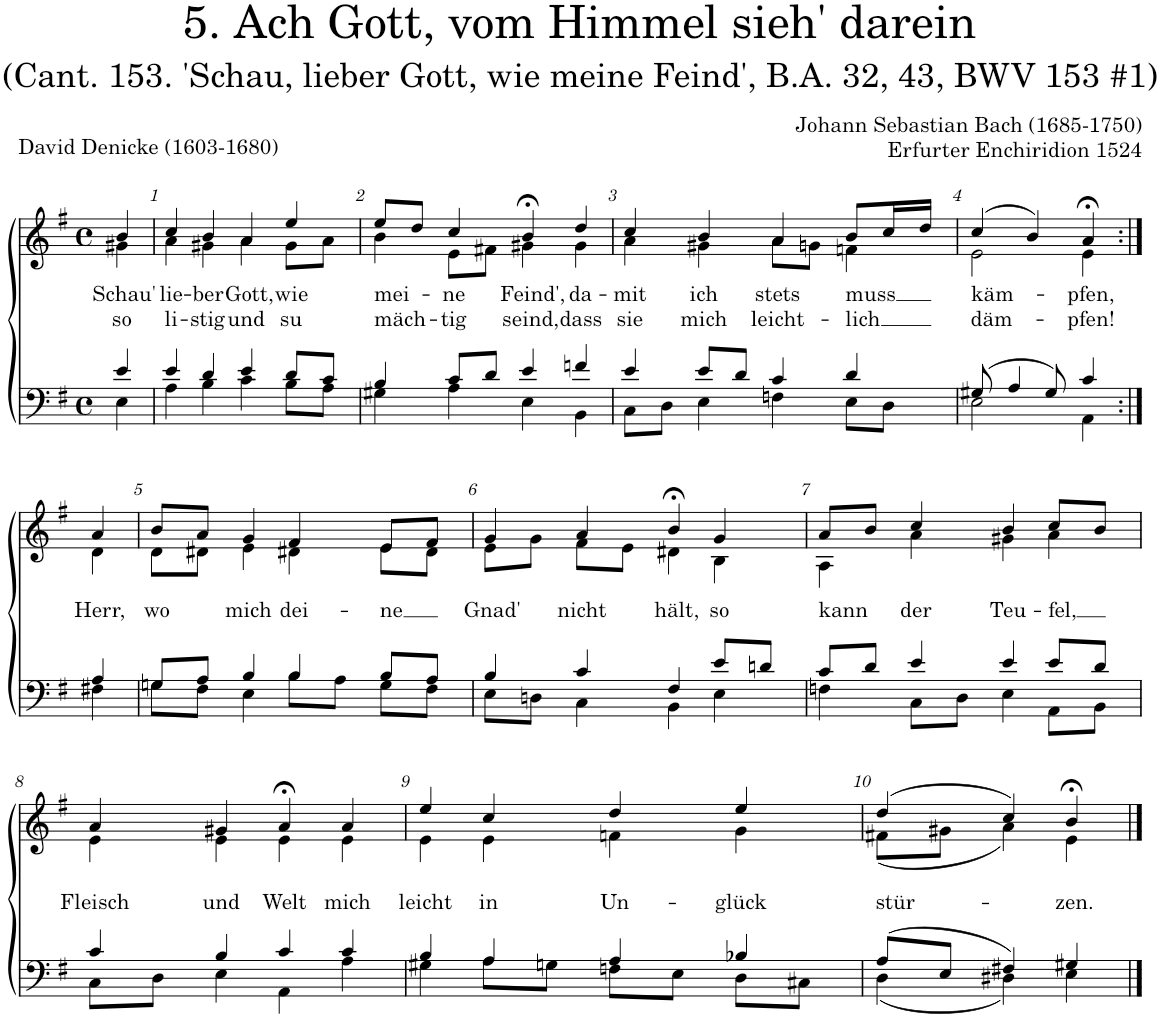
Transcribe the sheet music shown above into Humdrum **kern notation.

**kern	**kern	**text	**text
*part2	*part1	*part1	*part1
*staff2	*staff1	*staff1	*staff1
*I"Tenor/Bass	*I"Soprano/Alto	*	*
*clefF4	*clefG2	*	*
*k[f#]	*k[f#]	*	*
*M4/4	*M4/4	*	*
*met(c)	*met(c)	*	*
=	=	=	=
*^	*	*	*
!	!	!	!LO:LY:b	!LO:LY:b
*	*	*^	*	*
4e/	4E\	4b;</	4g#X\	Schau'	so
=1	=1	=1	=1	=1	=1
!	!	!	!	!LO:LY:b	!LO:LY:b
4e/	4A\	4cc;</	4a\	lie-	li-
!	!	!	!	!LO:LY:b	!LO:LY:b
4d/	4B\	4b/	4g#X\	-ber	-stig
!	!	!	!	!LO:LY:b	!LO:LY:b
4e/	4c\	4a;</	4a\	Gott,	und
!	!	!	!	!LO:LY:b	!LO:LY:b
8d/L	8B\L	4ee/	8g#\L	wie	su
8c/J	8A\J	.	8a\J	.	.
=2	=2	=2	=2	=2	=2
!	!	!	!	!LO:LY:b	!LO:LY:b
4B/	4G#X\	8ee;</L	4b\	mei-	mäch-
.	.	8dd/J	.	.	.
!	!	!	!	!LO:LY:b	!LO:LY:b
8c/L	4A\	4cc/	8e\L	-ne	-tig
8d/J	.	.	8f#X\J	.	.
!	!	!	!	!LO:LY:b	!LO:LY:b
4e/	4E\	4b;<,/	4g#X\	Feind',	seind,
!	!	!	!	!LO:LY:b	!LO:LY:b
4fn/	4BB\	4dd;</	4g#\	da-	dass
=3	=3	=3	=3	=3	=3
!	!	!	!	!LO:LY:b	!LO:LY:b
4e/	8C\L	4cc;</	4a\	-mit	sie
.	8D\J	.	.	.	.
!	!	!	!	!LO:LY:b	!LO:LY:b
8e/L	4E\	4b/	4g#X\	ich	mich
8d/J	.	.	.	.	.
!	!	!	!	!LO:LY:b	!LO:LY:b
4c/	4Fn\	4a;</	8a\L	stets	leicht-
.	.	.	8gn\J	.	.
!	!	!	!	!LO:LY:b	!LO:LY:b
4d/	8E\L	8b/L	4fn\	muss	-lich
.	8D\J	16cc/L	.	.	.
.	.	16dd/JJ	.	.	.
=4	=4	=4	=4	=4	=4
!	!	!	!	!LO:LY:b	!LO:LY:b
(8G#X/	2E\	(4cc/	2e\	käm-	däm-
4A/	.	.	.	.	.
.	.	4b/)	.	.	.
8G#/)	.	.	.	.	.
!	!	!	!	!LO:LY:b	!LO:LY:b
4c/	4AA\	4a;<,/	4e\	-pfen,	-pfen!
!!LO:LB:g=z	!!
=4X1:|!	=4X1:|!	=4X1:|!	=4X1:|!	=4X1:|!	=4X1:|!
!	!	!	!	!	!LO:LY:b
4A/	4F#X\	4a;</	4d\	.	Herr,
=5	=5	=5	=5	=5	=5
!	!	!	!	!	!LO:LY:b
8Gn/L	8G\L	8b;</L	8d\L	.	wo
8A/J	8F#\J	8a/J	8d#X\J	.	.
!	!	!	!	!	!LO:LY:b
4B/	4E\	4g/	4e\	.	mich
!	!	!	!	!	!LO:LY:b
4B/	8B\L	4f#/	4d#X\	.	dei-
.	8A\J	.	.	.	.
!	!	!	!	!	!LO:LY:b
8B/L	8G\L	8e/L	8e\L	.	-ne
8A/J	8F#\J	8f#/J	8d#\J	.	.
=6	=6	=6	=6	=6	=6
!	!	!	!	!	!LO:LY:b
4B/	8E\L	4g;</	8e\L	.	Gnad'
.	8Dn\J	.	8g\J	.	.
!	!	!	!	!	!LO:LY:b
4c/	4C\	4a/	8f#\L	.	nicht
.	.	.	8e\J	.	.
!	!	!	!	!	!LO:LY:b
4F#/	4BB\	4b;<,/	4d#X\	.	hält,
!	!	!	!	!	!LO:LY:b
8e/L	4E\	4g/	4B\	.	so
8dn/J	.	.	.	.	.
=7	=7	=7	=7	=7	=7
!	!	!	!	!	!LO:LY:b
8c/L	4Fn\	8a;</L	4A\	.	kann
8d/J	.	8b/J	.	.	.
!	!	!	!	!	!LO:LY:b
4e/	8C\L	4cc/	4a\	.	der
.	8D\J	.	.	.	.
!	!	!	!	!	!LO:LY:b
4e/	4E\	4b;</	4g#X\	.	Teu-
!	!	!	!	!	!LO:LY:b
8e/L	8AA\L	8cc/L	4a\	.	-fel,
8d/J	8BB\J	8b/J	.	.	.
!!LO:LB:g=z	!!
=8	=8	=8	=8	=8	=8
!	!	!	!	!	!LO:LY:b
4c/	8C\L	4a/	4e\	.	Fleisch
.	8D\J	.	.	.	.
!	!	!	!	!	!LO:LY:b
4B/	4E\	4g#X;</	4e\	.	und
!	!	!	!	!	!LO:LY:b
4c/	4AA\	4a;<,/	4e\	.	Welt
!	!	!	!	!	!LO:LY:b
4c/	4A\	4a/	4e\	.	mich
=9	=9	=9	=9	=9	=9
!	!	!	!	!	!LO:LY:b
4B/	4G#X\	4ee;</	4e\	.	leicht
!	!	!	!	!	!LO:LY:b
4A/	8A\L	4cc/	4e\	.	in
.	8Gn\J	.	.	.	.
!	!	!	!	!	!LO:LY:b
4A/	8Fn\L	4dd/	4fn\	.	Un-
.	8E\J	.	.	.	.
!	!	!	!	!	!LO:LY:b
4B-X/	8D\L	4ee/	4g\	.	-glück
.	8C#X\J	.	.	.	.
=10	=10	=10	=10	=10	=10
!	!	!	!	!	!LO:LY:b
(8A/L	(4D\	(4dd/	(8f#X\L	.	stür-
8E/J	.	.	8g#X\J	.	.
4F#X/)	4D#X\)	4cc/)	4a\)	.	.
!	!	!	!	!	!LO:LY:b
4G#X/	4E\	4b;</	4e\	.	-zen.
*v	*v	*	*	*	*
*	*v	*v	*	*
==	==	==	==
*-	*-	*-	*-
